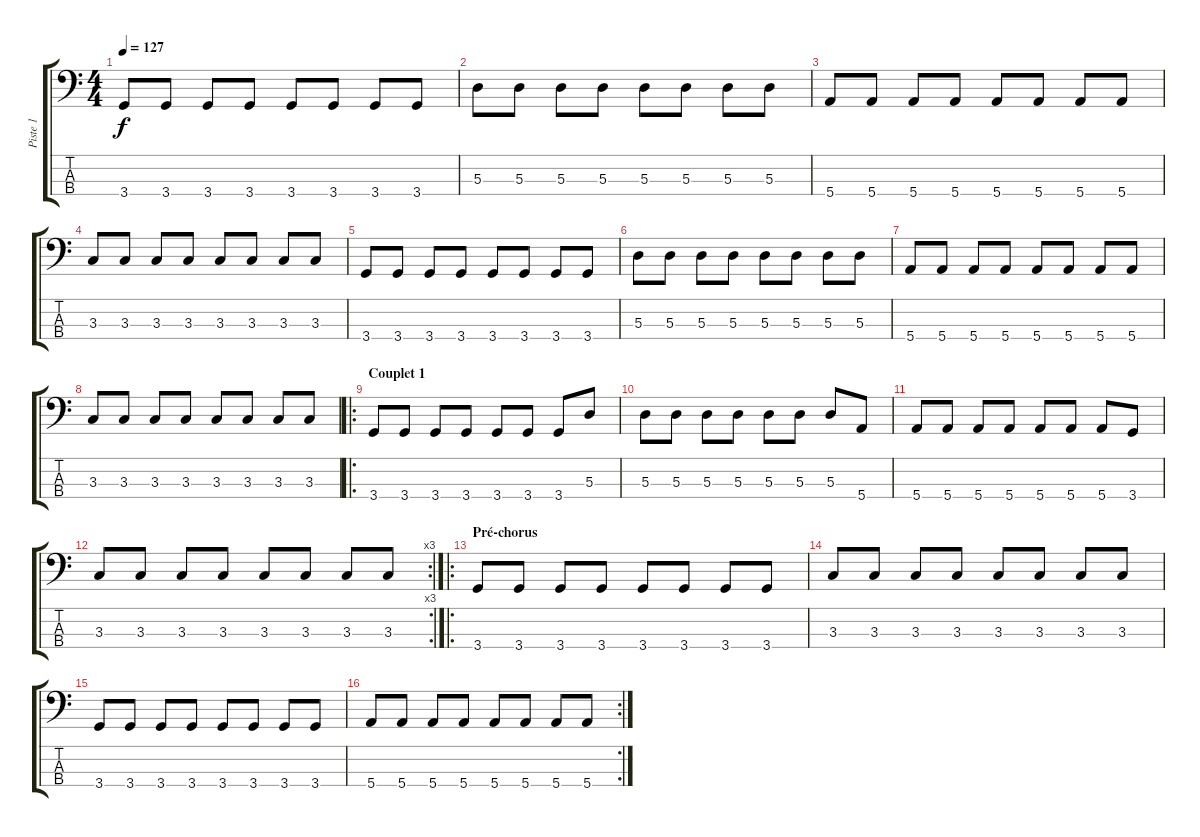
\track ("Piste 1" "Piste 1") {instrument contrabass}
\staff {score tabs}
\tuning (G2 D2 A1 E1) {hide}
\ts (4 4)
\tempo 127
\clef f4
\ks c
3.4.8{dy f instrument electricbassfinger} 3.4.8 3.4.8 3.4.8 3.4.8 3.4.8 3.4.8 3.4.8 |
5.3.8 5.3.8 5.3.8 5.3.8 5.3.8 5.3.8 5.3.8 5.3.8 |
5.4.8 5.4.8 5.4.8 5.4.8 5.4.8 5.4.8 5.4.8 5.4.8 |
3.3.8 3.3.8 3.3.8 3.3.8 3.3.8 3.3.8 3.3.8 3.3.8 |
3.4.8{instrument electricbassfinger} 3.4.8 3.4.8 3.4.8 3.4.8 3.4.8 3.4.8 3.4.8 |
5.3.8 5.3.8 5.3.8 5.3.8 5.3.8 5.3.8 5.3.8 5.3.8 |
5.4.8 5.4.8 5.4.8 5.4.8 5.4.8 5.4.8 5.4.8 5.4.8 |
3.3.8 3.3.8 3.3.8 3.3.8 3.3.8 3.3.8 3.3.8 3.3.8 |
\ro
\section ("" "Couplet 1")
3.4.8 3.4.8 3.4.8 3.4.8 3.4.8 3.4.8 3.4.8 5.3.8 |
5.3.8 5.3.8 5.3.8 5.3.8 5.3.8 5.3.8 5.3.8 5.4.8 |
5.4.8 5.4.8 5.4.8 5.4.8 5.4.8 5.4.8 5.4.8 3.4.8 |
\rc 3
3.3.8 3.3.8 3.3.8 3.3.8 3.3.8 3.3.8 3.3.8 3.3.8 |
\ro
\section ("" "Pré-chorus")
3.4.8 3.4.8 3.4.8 3.4.8 3.4.8 3.4.8 3.4.8 3.4.8 |
3.3.8 3.3.8 3.3.8 3.3.8 3.3.8 3.3.8 3.3.8 3.3.8 |
3.4.8 3.4.8 3.4.8 3.4.8 3.4.8 3.4.8 3.4.8 3.4.8 |
\rc 2
5.4.8 5.4.8 5.4.8 5.4.8 5.4.8 5.4.8 5.4.8 5.4.8
